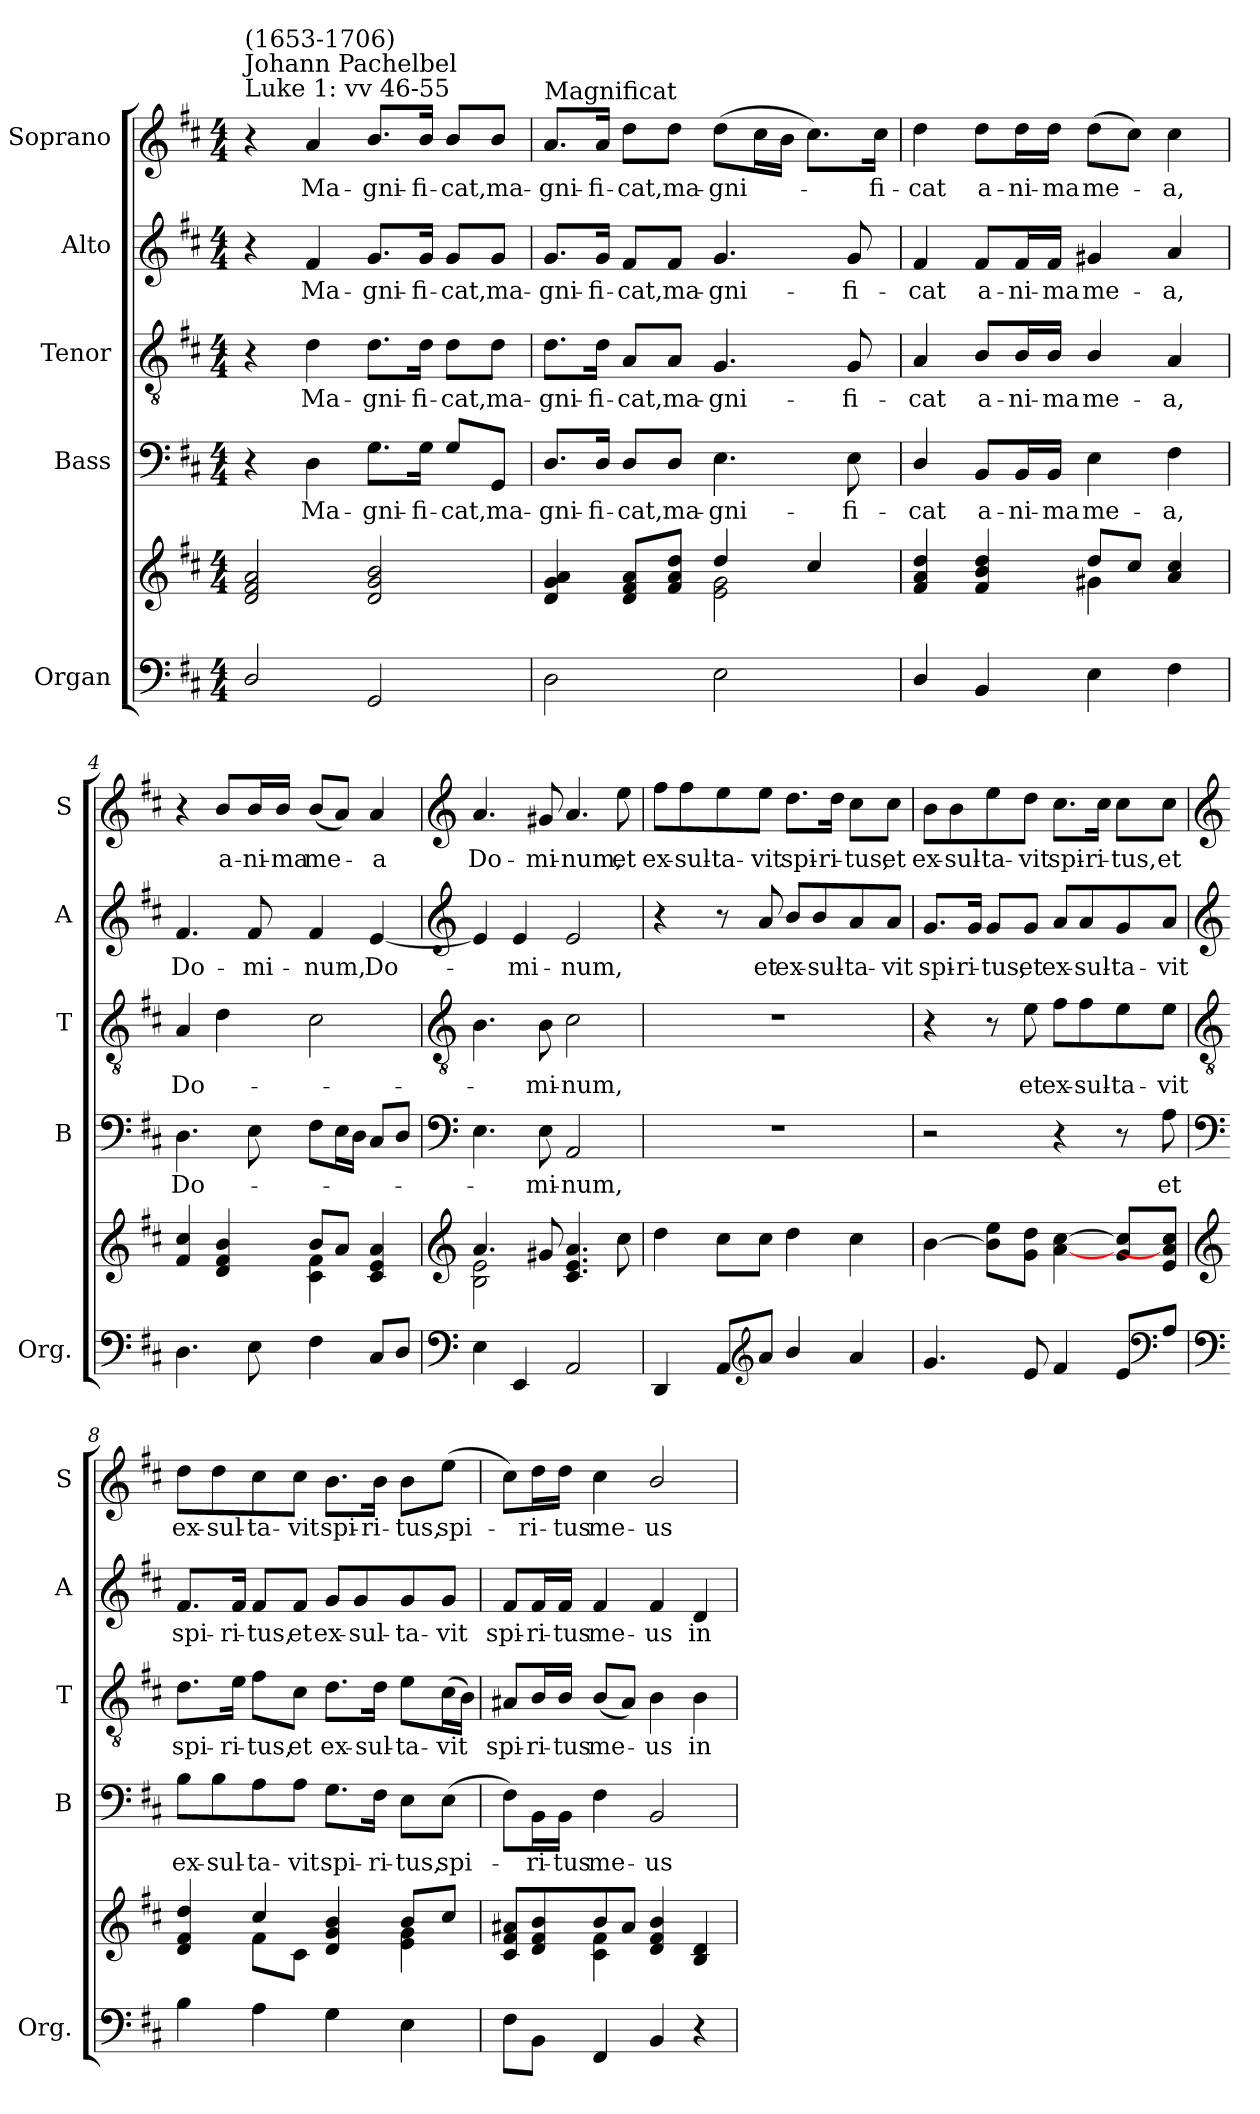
**kern	**kern	**kern	**text	**kern	**text	**kern	**text	**kern	**text
*part5	*part5	*part4	*part4	*part3	*part3	*part2	*part2	*part1	*part1
*staff6	*staff5	*staff4	*staff4	*staff3	*staff3	*staff2	*staff2	*staff1	*staff1
*I"Organ	*	*I"Bass	*	*I"Tenor	*	*I"Alto	*	*I"Soprano	*
*I'Org.	*	*I'B	*	*I'T	*	*I'A	*	*I'S	*
*clefF4	*clefG2	*clefF4	*	*clefGv2	*	*clefG2	*	*clefG2	*
*k[f#c#]	*k[f#c#]	*k[f#c#]	*	*k[f#c#]	*	*k[f#c#]	*	*k[f#c#]	*
*M4/4	*M4/4	*M4/4	*	*M4/4	*	*M4/4	*	*M4/4	*
*MM90	*MM90	*MM90	*	*MM90	*	*MM90	*	*MM90	*
=1	=1	=1	=1	=1	=1	=1	=1	=1	=1
!	!	!	!	!	!	!	!	!LO:TX:a:t=Luke 1&colon; vv 46-55	!
!	!	!	!	!	!	!	!	!LO:TX:a:t=Johann Pachelbel	!
!	!	!	!	!	!	!	!	!LO:TX:a:t=(1653-1706)	!
2D/	2d/ 2f#/ 2a/	4r	.	4r	.	4r	.	4r	.
.	.	4D\	Ma-	4d\	Ma-	4f#/	Ma-	4a/	Ma-
2GG/	2d/ 2g/ 2b/	8.G\L	gni-	8.d\L	gni-	8.g/L	gni-	8.b/L	gni-
.	.	16G\Jk	fi-	16d\Jk	fi-	16g/Jk	fi-	16b/Jk	fi-
.	.	8G/L	cat,	8d\L	cat,	8g/L	cat,	8b/L	cat,
.	.	8GG/J	ma-	8d\J	ma-	8g/J	ma-	8b/J	ma-
=2	=2	=2	=2	=2	=2	=2	=2	=2	=2
*	*^	*	*	*	*	*	*	*	*
!	!	!	!	!	!	!	!	!	!LO:TX:a:t=Magnificat	!
2D\	4d/ 4g/ 4a/	2ryy	8.D/L	gni-	8.d\L	gni-	8.g/L	gni-	8.a/L	gni-
.	.	.	16D/Jk	fi-	16d\Jk	fi-	16g/Jk	fi-	16a/Jk	fi-
.	8d/ 8f#/ 8a/L	.	8D/L	cat,	8A/L	cat,	8f#/L	cat,	8dd\L	cat,
.	8f#/ 8a/ 8dd/J	.	8D/J	ma-	8A/J	ma-	8f#/J	ma-	8dd\J	ma-
2E\	4dd/	2e\ 2g\	4.E\	gni-	4.G/	gni-	4.g/	gni-	(8dd\L	gni-
.	.	.	.	.	.	.	.	.	16cc#\L	.
.	.	.	.	.	.	.	.	.	16b\JJ	.
.	4cc#/	.	.	.	.	.	.	.	8.cc#\L)	.
.	.	.	8E\	fi-	8G/	fi-	8g/	fi-	.	.
.	.	.	.	.	.	.	.	.	16cc#\Jk	fi-
=3	=3	=3	=3	=3	=3	=3	=3	=3	=3	=3
4D/	4f#/ 4a/ 4dd/	2ryy	4D/	cat	4A/	cat	4f#/	cat	4dd\	cat
4BB/	4f#/ 4b/ 4dd/	.	8BB/L	a-	8B/L	a-	8f#/L	a-	8dd\L	a-
.	.	.	16BB/L	ni-	16B/L	ni-	16f#/L	ni-	16dd\L	ni-
.	.	.	16BB/JJ	ma	16B/JJ	ma	16f#/JJ	ma	16dd\JJ	ma
4E\	8dd/L	4g#X\	4E\	me-	4B/	me-	4g#X/	me-	(8dd\L	me-
.	8cc#/J	.	.	.	.	.	.	.	8cc#\J)	.
4F#\	4a/ 4cc#/	4ryy	4F#\	a,	4A/	a,	4a/	a,	4cc#\	a,
=4	=4	=4	=4	=4	=4	=4	=4	=4	=4	=4
4.D\	4f#/ 4cc#/	2ryy	4.D\	Do-	4A/	Do-	4.f#/	Do-	4r	.
.	4d/ 4f#/ 4b/	.	.	.	4d\	.	.	.	8b/L	a-
8E\	.	.	8E\	.	.	.	8f#/	mi-	16b/L	ni-
.	.	.	.	.	.	.	.	.	16b/JJ	ma
4F#\	8b/L	4c#\ 4f#\	8F#\L	.	2c#\	.	4f#/	num,	(8b/L	me-
.	8a/J	.	16E\L	.	.	.	.	.	8a/J)	.
.	.	.	16D\JJ	.	.	.	.	.	.	.
8C#/L	4c#/ 4e/ 4a/	4ryy	8C#/L	.	.	.	[4e/	Do-	4a/	a
8D/J	.	.	8D/J	.	.	.	.	.	.	.
!!LO:LB:g=z
=5	=5	=5	=5	=5	=5	=5	=5	=5	=5	=5
*clefF4	*clefG2	*	*clefF4	*	*clefGv2	*	*clefG2	*	*clefG2	*
4E\	4.a/	2B\ 2e\	4.E\	.	4.B\	.	4e/]	.	4.a/	Do-
4EE/	.	.	.	.	.	.	4e/	mi-	.	.
.	8g#X/	.	8E\	mi-	8B\	mi-	.	.	8g#X/	mi-
2AA/	4.c#/ 4.e/ 4.a/	2ryy	2AA/	num,	2c#\	num,	2e/	num,	4.a/	num,
.	8cc#\	.	.	.	.	.	.	.	8ee\	et
*	*v	*v	*	*	*	*	*	*	*	*
=6	=6	=6	=6	=6	=6	=6	=6	=6	=6
4DD/	4dd\	1r	.	1r	.	4r	.	8ff#\L	ex-
.	.	.	.	.	.	.	.	8ff#\	sul-
8AA/L	8cc#\L	.	.	.	.	8r	.	8ee\	ta-
*clefG2	*	*	*	*	*	*	*	*	*
8a/J	8cc#\J	.	.	.	.	8a/	et	8ee\J	vit
4b/	4dd\	.	.	.	.	8b/L	ex-	8.dd\L	spi-
.	.	.	.	.	.	8b/	sul-	.	.
.	.	.	.	.	.	.	.	16dd\Jk	ri-
4a/	4cc#\	.	.	.	.	8a/	ta-	8cc#\L	tus,
.	.	.	.	.	.	8a/J	vit	8cc#\J	et
=7	=7	=7	=7	=7	=7	=7	=7	=7	=7
4.g/	[4b\	2r	.	4r	.	8.g/L	spi-	8b\L	ex-
.	.	.	.	.	.	.	.	8b\	sul-
.	.	.	.	.	.	16g/Jk	ri-	.	.
.	8b\] 8ee\L	.	.	8r	.	8g/L	tus,	8ee\	ta-
8e/	8g\ 8dd\J	.	.	8e\	et	8g/J	et	8dd\J	vit
4f#/	[4a\ [4cc#\	4r	.	8f#\L	ex-	8a/L	ex-	8.cc#\L	spi-
.	.	.	.	8f#\	sul-	8a/	sul-	.	.
.	.	.	.	.	.	.	.	16cc#\Jk	ri-
8e/L	8g/ 8cc#/]L	8r	.	8e\	ta-	8g/	ta-	8cc#\L	tus,
*clefF4	*	*	*	*	*	*	*	*	*
8A/J	8e/ 8a/] 8cc#/J	8A\	et	8e\J	vit	8a/J	vit	8cc#\J	et
!!LO:PB:g=z
=8	=8	=8	=8	=8	=8	=8	=8	=8	=8
*clefF4	*clefG2	*clefF4	*	*clefGv2	*	*clefG2	*	*clefG2	*
*	*^	*	*	*	*	*	*	*	*
4B\	4d/ 4f#/ 4dd/	4ryy	8B\L	ex-	8.d\L	spi-	8.f#/L	spi-	8dd\L	ex-
.	.	.	8B\	sul-	.	.	.	.	8dd\	sul-
.	.	.	.	.	16e\Jk	ri-	16f#/Jk	ri-	.	.
4A\	4cc#/	8f#\L	8A\	ta-	8f#\L	tus,	8f#/L	tus,	8cc#\	ta-
.	.	8c#\J	8A\J	vit	8c#\J	et	8f#/J	et	8cc#\J	vit
4G\	4d/ 4g/ 4b/	4ryy	8.G\L	spi-	8.d\L	ex-	8g/L	ex-	8.b\L	spi-
.	.	.	.	.	.	.	8g/	sul-	.	.
.	.	.	16F#\Jk	ri-	16d\Jk	sul-	.	.	16b\Jk	ri-
4E\	8b/L	4e\ 4g\	8E\L	tus,	8e\L	ta-	8g/	ta-	8b\L	tus,
.	8cc#/J	.	(8E\J	spi-	(16c#\L	vit	8g/J	vit	(8ee\J	spi-
.	.	.	.	.	16B\JJ)	.	.	.	.	.
=9	=9	=9	=9	=9	=9	=9	=9	=9	=9	=9
8F#\L	8c#/ 8f#/ 8a#X/L	4ryy	8F#\L)	.	8A#X/L	spi-	8f#/L	spi-	8cc#\L)	.
8BB\J	8d/ 8f#/ 8b/	.	16BB\L	ri-	16B/L	ri-	16f#/L	ri-	16dd\L	ri-
.	.	.	16BB\JJ	tus	16B/JJ	tus	16f#/JJ	tus	16dd\JJ	tus
4FF#/	8b/	4c#\ 4f#\	4F#\	me-	(8B/L	me-	4f#/	me-	4cc#\	me-
.	8a#/J	.	.	.	8A#/J)	.	.	.	.	.
4BB/	4d/ 4f#/ 4b/	2ryy	2BB/	us	4B\	us	4f#/	us	2b/	us
4r	4B/ 4d/	.	.	.	4B\	in	4d/	in	.	.
*	*v	*v	*	*	*	*	*	*	*	*
=	=	=	=	=	=	=	=	=	=
*-	*-	*-	*-	*-	*-	*-	*-	*-	*-
